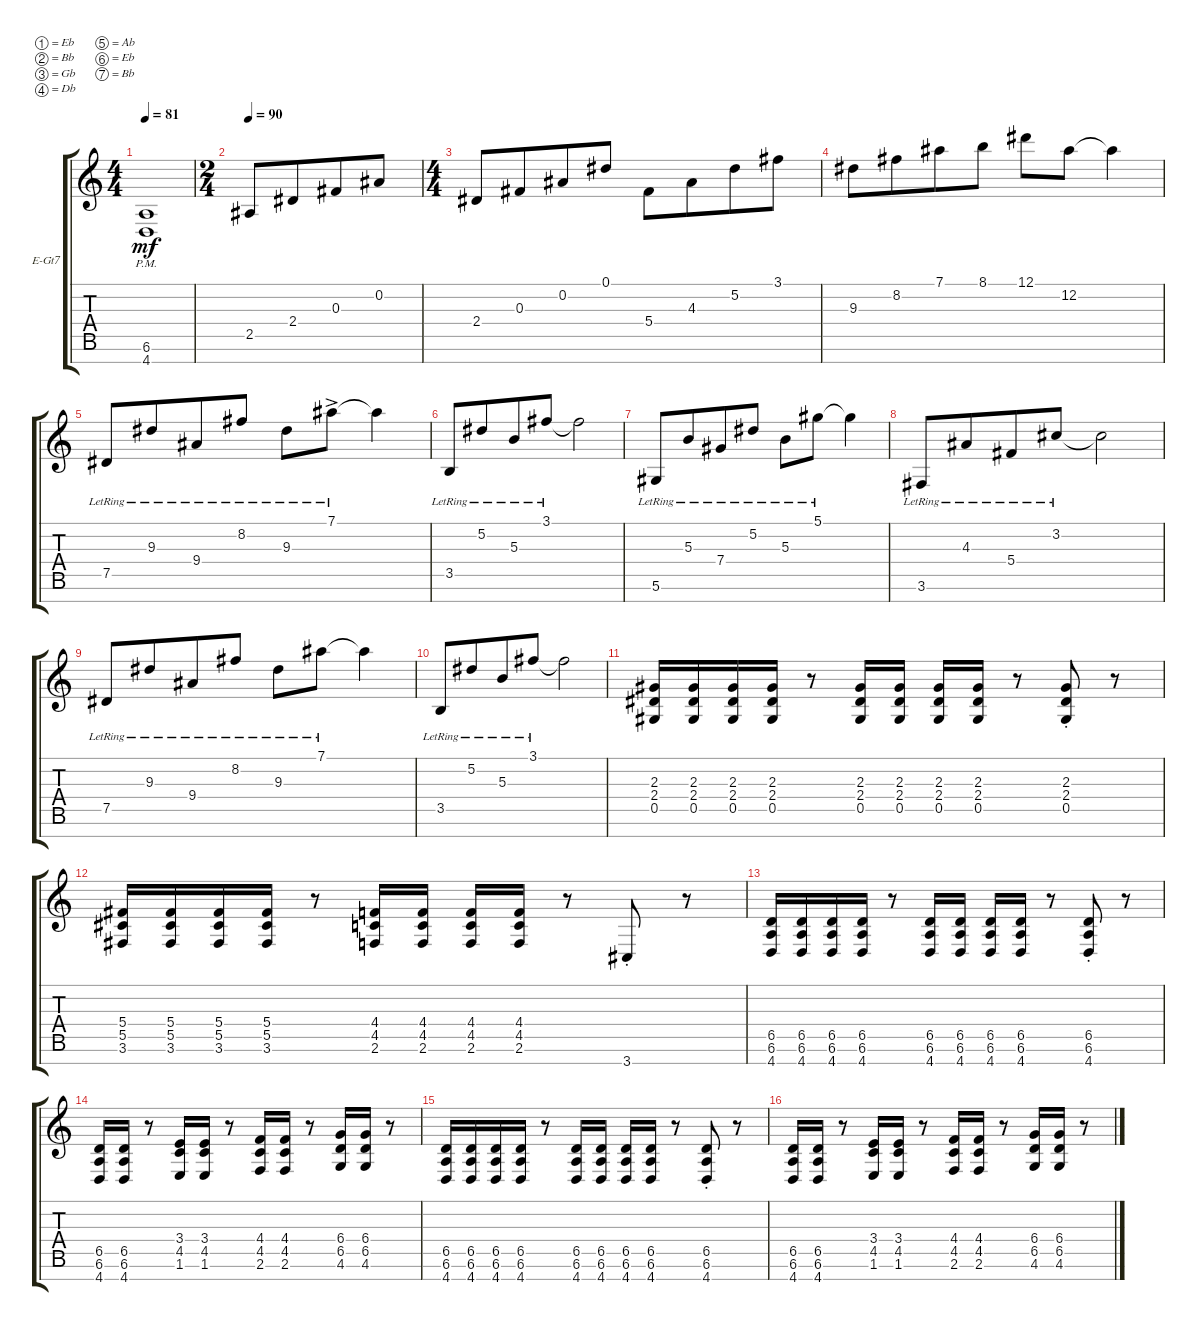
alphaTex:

\defaultSystemsLayout 4
\bracketExtendMode groupsimilarinstruments
\firstSystemTrackNameOrientation horizontal
\otherSystemsTrackNameOrientation horizontal
\track ("Electric Guitar" "E-Gt7") {multiBarRest instrument overdrivenguitar}
\staff {score tabs}
\tuning (Eb4 Bb3 Gb3 Db3 Ab2 Eb2 Bb1)
\ts (4 4)
\tempo 81
\clef g2
\ks c
(4.7{pm t} 6.6{pm t}).1{dy mf} |
\ts (2 4)
\tempo 90
2.5.8 2.4.8{beam merge} 0.3.8 0.2.8 |
\ts (4 4)
2.4.8 0.3.8{beam merge} 0.2.8 0.1.8 5.4.8 4.3.8{beam merge} 5.2.8 3.1.8 |
9.3.8 8.2.8{beam merge} 7.1.8 8.1.8 12.1.8 12.2.8 12.2{t}.4 |
7.5{lr}.8 9.3{lr}.8{beam merge} 9.4{lr}.8 8.2{lr}.8 9.3{lr}.8 7.1{ac lr}.8 7.1{t}.4 |
3.5{lr}.8 5.2{lr}.8{beam merge} 5.3{lr}.8 3.1{lr}.8 3.1{t}.2 |
5.6{lr}.8 5.3{lr}.8{beam merge} 7.4{lr}.8 5.2{lr}.8 5.3{lr}.8 5.1{lr}.8 5.1{t}.4 |
3.6{lr}.8 4.3{lr}.8{beam merge} 5.4{lr}.8 3.2{lr}.8 3.2{t}.2 |
7.5{lr}.8 9.3{lr}.8{beam merge} 9.4{lr}.8 8.2{lr}.8 9.3{lr}.8 7.1{lr}.8 7.1{t}.4 |
3.5{lr}.8 5.2{lr}.8{beam merge} 5.3{lr}.8 3.1{lr}.8 3.1{t}.2 |
(0.5 2.4 2.3).16 (0.5 2.4 2.3).16 (0.5 2.4 2.3).16 (0.5 2.4 2.3).16 r.8 (0.5 2.4 2.3).16 (0.5 2.4 2.3).16 (0.5 2.4 2.3).16 (0.5 2.4 2.3).16 r.8 (0.5{st} 2.4{st} 2.3{st}).8 r.8 |
(3.6 5.5 5.4).16 (3.6 5.5 5.4).16 (3.6 5.5 5.4).16 (3.6 5.5 5.4).16 r.8 (2.6 4.5 4.4).16 (2.6 4.5 4.4).16 (2.6 4.5 4.4).16 (2.6 4.5 4.4).16 r.8 3.7{st}.8 r.8 |
(4.7 6.6 6.5).16 (4.7 6.6 6.5).16 (4.7 6.6 6.5).16 (4.7 6.6 6.5).16 r.8 (4.7 6.6 6.5).16 (4.7 6.6 6.5).16 (4.7 6.6 6.5).16 (4.7 6.6 6.5).16 r.8 (4.7{st} 6.6{st} 6.5{st}).8 r.8 |
(4.7 6.6 6.5).16 (4.7 6.6 6.5).16 r.8 (1.6 4.5 3.4).16 (3.4 4.5 1.6).16 r.8 (2.6 4.5 4.4).16 (4.4 4.5 2.6).16 r.8 (4.6 6.5 6.4).16 (6.4 6.5 4.6).16 r.8 |
(4.7 6.6 6.5).16 (4.7 6.6 6.5).16 (4.7 6.6 6.5).16 (4.7 6.6 6.5).16 r.8 (4.7 6.6 6.5).16 (4.7 6.6 6.5).16 (4.7 6.6 6.5).16 (4.7 6.6 6.5).16 r.8 (4.7{st} 6.6{st} 6.5{st}).8 r.8 |
(4.7 6.6 6.5).16 (4.7 6.6 6.5).16 r.8 (1.6 4.5 3.4).16 (3.4 4.5 1.6).16 r.8 (2.6 4.5 4.4).16 (4.4 4.5 2.6).16 r.8 (4.6 6.5 6.4).16 (6.4 6.5 4.6).16 r.8
